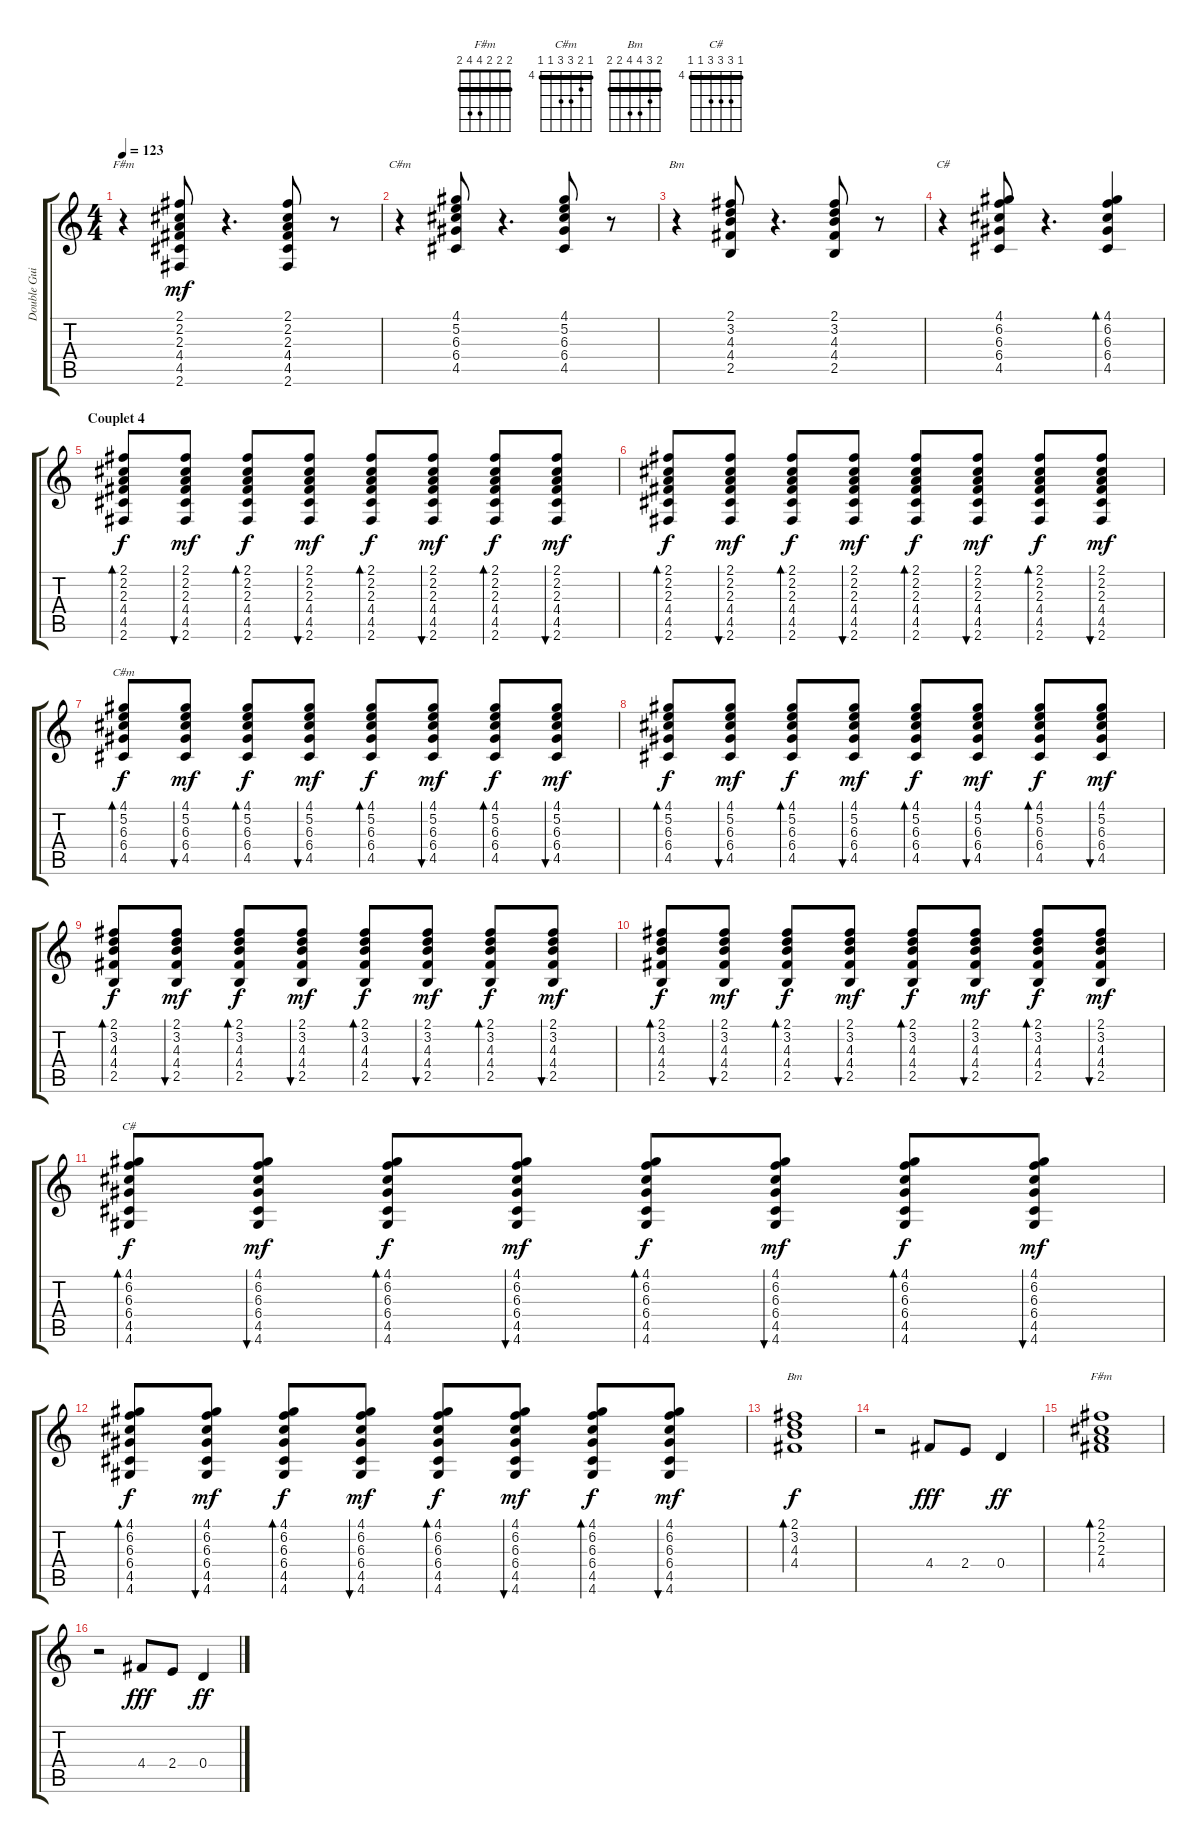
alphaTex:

\track ("Double Guitare 2" "Double Gui") {instrument electricguitarclean}
\staff {score tabs}
\tuning (E4 B3 G3 D3 A2 E2) {hide}
\chord ("F#m" 2 2 2 4 0 2) {barre 2}
\chord ("C#m" 4 5 6 6 4 x) {firstfret 4 barre 4}
\chord ("Bm" 2 3 4 4 2 x) {barre 2}
\chord ("C#" 4 6 6 6 4 x) {firstfret 4 barre 4}
\chord ("C#m" 4 5 6 6 4 4) {firstfret 4 barre 4}
\chord ("C#" 4 6 6 6 4 4) {firstfret 4 barre 4}
\chord ("Bm" 2 3 4 4 2 2) {barre 2}
\chord ("F#m" 2 2 2 4 4 2) {barre 2}
\ts (4 4)
\tempo 123
\clef g2
\ks c
r.4{ch "F#m" dy mf} (2.1 2.2 2.3 4.4 4.5 2.6).8 r.4{d} (2.1 2.2 2.3 4.4 4.5 2.6).8 r.8 |
r.4{ch "C#m"} (4.1 5.2 6.3 6.4 4.5).8 r.4{d} (4.1 5.2 6.3 6.4 4.5).8 r.8 |
r.4{ch "Bm"} (2.1 3.2 4.3 4.4 2.5).8 r.4{d} (2.1 3.2 4.3 4.4 2.5).8 r.8 |
r.4{ch "C#"} (4.1 6.2 6.3 6.4 4.5).8 r.4{d} (4.1 6.2 6.3 6.4 4.5).4{bd 120} |
\section ("" "Couplet 4")
(2.1 2.2 2.3 4.4 4.5 2.6).8{bd 60 dy f} (2.1 2.2 2.3 4.4 4.5 2.6).8{bu 60 dy mf} (2.1 2.2 2.3 4.4 4.5 2.6).8{bd 60 dy f} (2.1 2.2 2.3 4.4 4.5 2.6).8{bu 60 dy mf} (2.1 2.2 2.3 4.4 4.5 2.6).8{bd 60 dy f} (2.1 2.2 2.3 4.4 4.5 2.6).8{bu 60 dy mf} (2.1 2.2 2.3 4.4 4.5 2.6).8{bd 60 dy f} (2.1 2.2 2.3 4.4 4.5 2.6).8{bu 60 dy mf} |
(2.1 2.2 2.3 4.4 4.5 2.6).8{bd 60 dy f} (2.1 2.2 2.3 4.4 4.5 2.6).8{bu 60 dy mf} (2.1 2.2 2.3 4.4 4.5 2.6).8{bd 60 dy f} (2.1 2.2 2.3 4.4 4.5 2.6).8{bu 60 dy mf} (2.1 2.2 2.3 4.4 4.5 2.6).8{bd 60 dy f} (2.1 2.2 2.3 4.4 4.5 2.6).8{bu 60 dy mf} (2.1 2.2 2.3 4.4 4.5 2.6).8{bd 60 dy f} (2.1 2.2 2.3 4.4 4.5 2.6).8{bu 60 dy mf} |
(4.1 5.2 6.3 6.4 4.5).8{bd 60 ch "C#m" dy f} (4.1 5.2 6.3 6.4 4.5).8{bu 60 dy mf} (4.1 5.2 6.3 6.4 4.5).8{bd 60 dy f} (4.1 5.2 6.3 6.4 4.5).8{bu 60 dy mf} (4.1 5.2 6.3 6.4 4.5).8{bd 60 dy f} (4.1 5.2 6.3 6.4 4.5).8{bu 60 dy mf} (4.1 5.2 6.3 6.4 4.5).8{bd 60 dy f} (4.1 5.2 6.3 6.4 4.5).8{bu 60 dy mf} |
(4.1 5.2 6.3 6.4 4.5).8{bd 60 dy f} (4.1 5.2 6.3 6.4 4.5).8{bu 60 dy mf} (4.1 5.2 6.3 6.4 4.5).8{bd 60 dy f} (4.1 5.2 6.3 6.4 4.5).8{bu 60 dy mf} (4.1 5.2 6.3 6.4 4.5).8{bd 60 dy f} (4.1 5.2 6.3 6.4 4.5).8{bu 60 dy mf} (4.1 5.2 6.3 6.4 4.5).8{bd 60 dy f} (4.1 5.2 6.3 6.4 4.5).8{bu 60 dy mf} |
(2.1 3.2 4.3 4.4 2.5).8{bd 60 dy f} (2.1 3.2 4.3 4.4 2.5).8{bu 60 dy mf} (2.1 3.2 4.3 4.4 2.5).8{bd 60 dy f} (2.1 3.2 4.3 4.4 2.5).8{bu 60 dy mf} (2.1 3.2 4.3 4.4 2.5).8{bd 60 dy f} (2.1 3.2 4.3 4.4 2.5).8{bu 60 dy mf} (2.1 3.2 4.3 4.4 2.5).8{bd 60 dy f} (2.1 3.2 4.3 4.4 2.5).8{bu 60 dy mf} |
(2.1 3.2 4.3 4.4 2.5).8{bd 60 dy f} (2.1 3.2 4.3 4.4 2.5).8{bu 60 dy mf} (2.1 3.2 4.3 4.4 2.5).8{bd 60 dy f} (2.1 3.2 4.3 4.4 2.5).8{bu 60 dy mf} (2.1 3.2 4.3 4.4 2.5).8{bd 60 dy f} (2.1 3.2 4.3 4.4 2.5).8{bu 60 dy mf} (2.1 3.2 4.3 4.4 2.5).8{bd 60 dy f} (2.1 3.2 4.3 4.4 2.5).8{bu 60 dy mf} |
(4.1 6.2 6.3 6.4 4.5 4.6).8{bd 60 ch "C#" dy f} (4.1 6.2 6.3 6.4 4.5 4.6).8{bu 60 dy mf} (4.1 6.2 6.3 6.4 4.5 4.6).8{bd 60 dy f} (4.1 6.2 6.3 6.4 4.5 4.6).8{bu 60 dy mf} (4.1 6.2 6.3 6.4 4.5 4.6).8{bd 60 dy f} (4.1 6.2 6.3 6.4 4.5 4.6).8{bu 60 dy mf} (4.1 6.2 6.3 6.4 4.5 4.6).8{bd 60 dy f} (4.1 6.2 6.3 6.4 4.5 4.6).8{bu 60 dy mf} |
(4.1 6.2 6.3 6.4 4.5 4.6).8{bd 60 dy f} (4.1 6.2 6.3 6.4 4.5 4.6).8{bu 60 dy mf} (4.1 6.2 6.3 6.4 4.5 4.6).8{bd 60 dy f} (4.1 6.2 6.3 6.4 4.5 4.6).8{bu 60 dy mf} (4.1 6.2 6.3 6.4 4.5 4.6).8{bd 60 dy f} (4.1 6.2 6.3 6.4 4.5 4.6).8{bu 60 dy mf} (4.1 6.2 6.3 6.4 4.5 4.6).8{bd 60 dy f} (4.1 6.2 6.3 6.4 4.5 4.6).8{bu 60 dy mf} |
(2.1 3.2 4.3 4.4).1{bd 120 ch "Bm" dy f} |
r.2 4.4.8{dy fff} 2.4.8 0.4.4{dy ff} |
(2.1 2.2 2.3 4.4).1{bd 240 ch "F#m"} |
r.2 4.4.8{dy fff} 2.4.8 0.4.4{dy ff}
